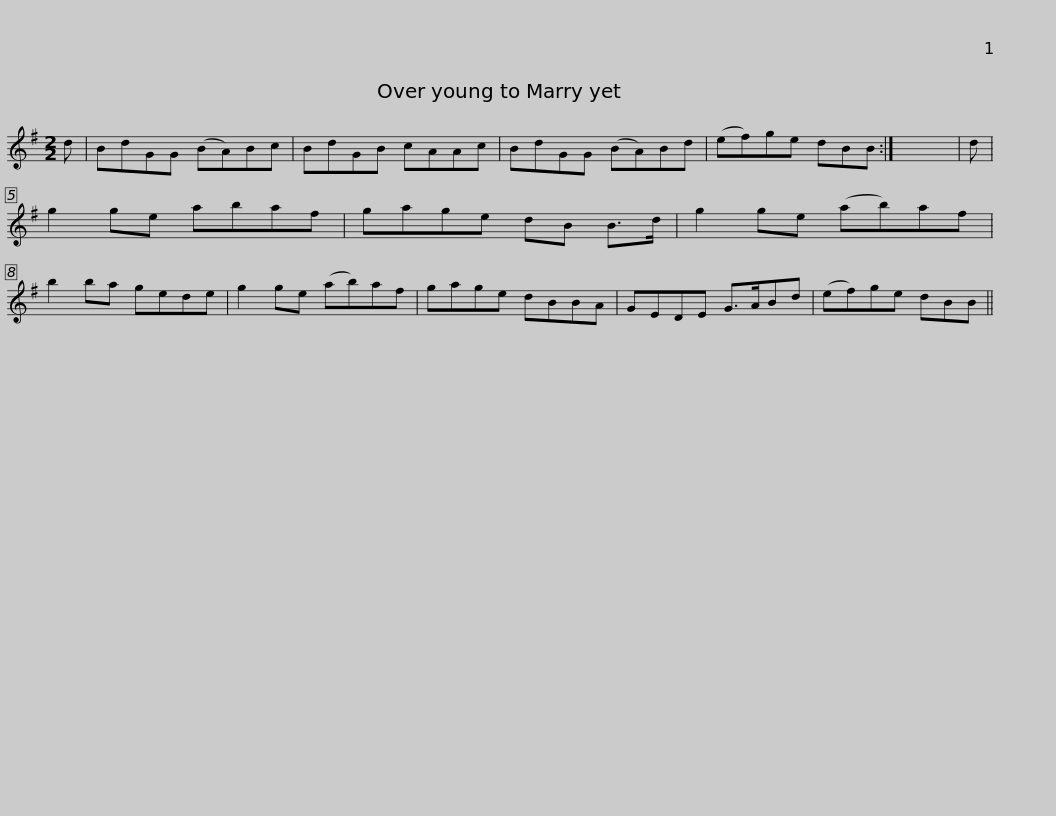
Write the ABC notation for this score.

X:1
L:1/8
M:2/2
I:linebreak $
K:G
V:1 treble
V:1
 d | BdGG (BA)Bc | BdGB cAAc | BdGG (BA)Bd | (ef)ge dBB :| %5
 x8 | d |$ g2 ge abaf | gage dB B>d | g2 ge (ab)af | %10
 b2 ba gede | g2 ge (ab)af |$ gage dBBA | GEDE G>ABd | (ef)ge dBB || %15
